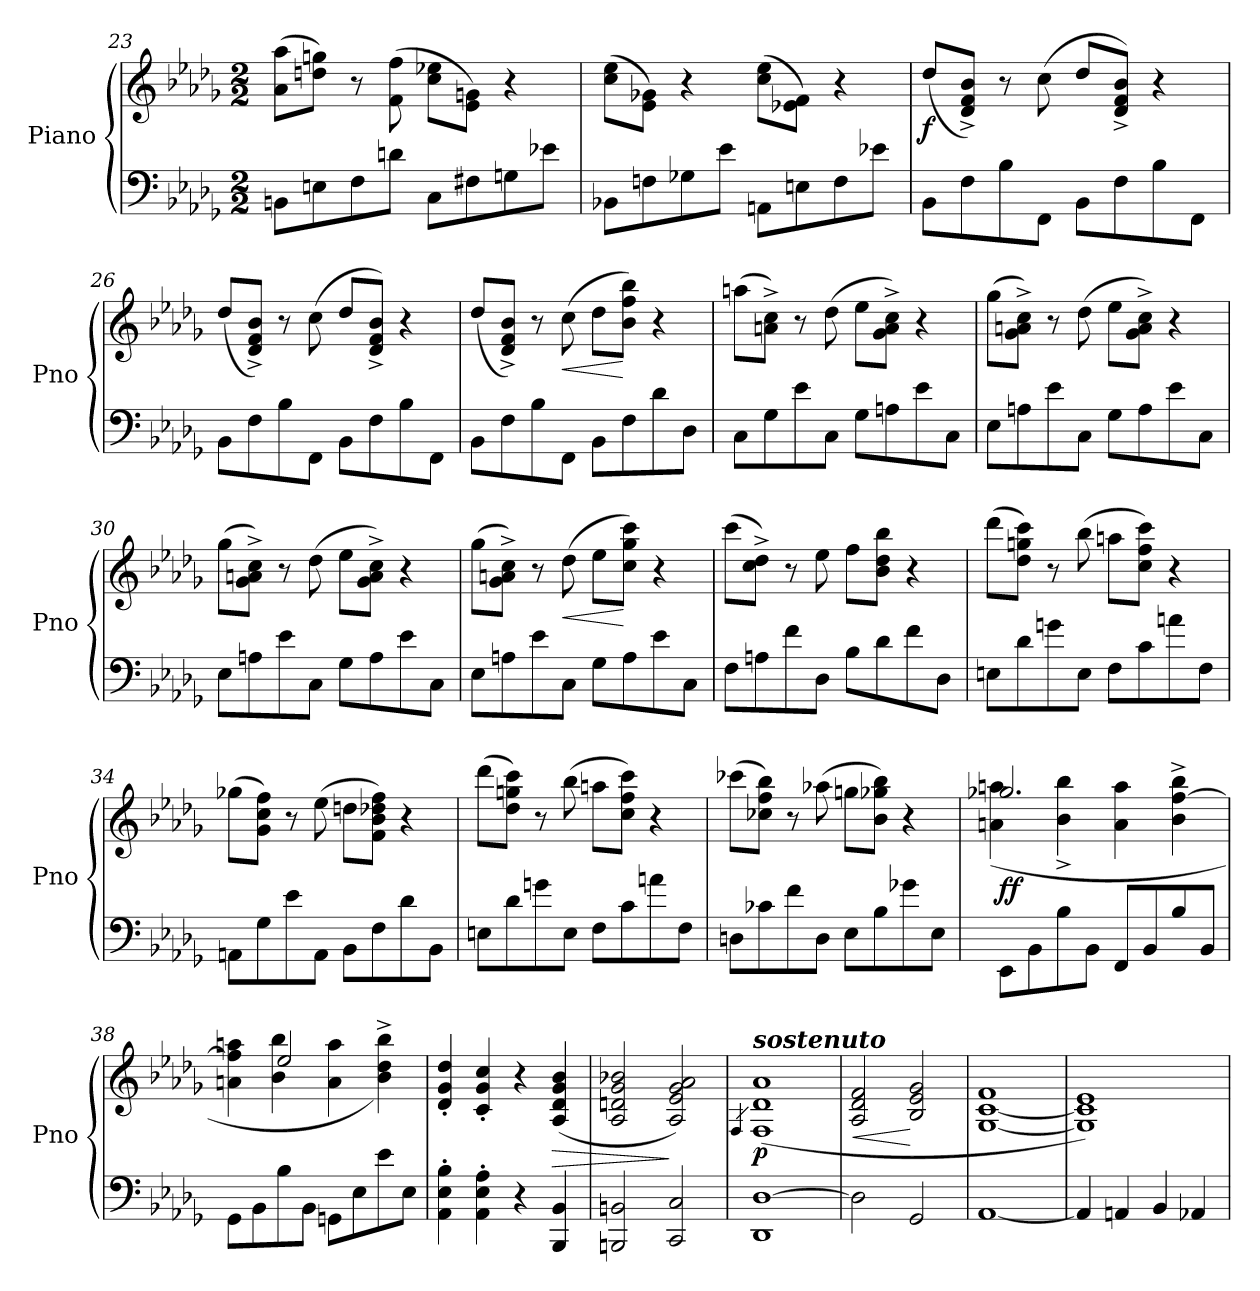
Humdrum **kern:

**kern	**kern	**dynam
*part1	*part1	*part1
*staff2	*staff1	*staff1/2
*I"Piano	*	*
*I'Pno	*	*
!!LO:LB:g=z
*clefF4	*clefG2	*
*k[b-e-a-d-g-]	*k[b-e-a-d-g-]	*
*D-:	*D-:	*
*M2/2	*M2/2	*
=23	=23	=23
8BBn\L	(>8a-\ 8aa-\L	.
8En\	8ddn\ 8ggn\J)	.
8F\	8r	.
8dn\J	(>8f\ 8ff\	.
8C\L	8cc\ 8ee-X\L	.
8F#X\	8e-\ 8gn\J)	.
8Gn\	4r	.
8e-X\J	.	.
=24	=24	=24
8BB-X\L	(<8cc\ 8ee-\L	.
8Fn\	8e-\ 8g-X\J)	.
8G-X\	4r	.
8e-\J	.	.
8AAn\L	(<8cc\ 8ee-\L	.
8En\	8e-X\ 8f\J)	.
8F\	4r	.
8e-X\J	.	.
=25	=25	=25
!	!	!LO:DY:b
8BB-\L	(<8dd-/L	f
8F\	8d-/^< 8f/^< 8b-/^<J)	.
8B-\	8r	.
8FF\J	(>8cc\	.
8BB-\L	8dd-/L	.
8F\	8d-/^< 8f/^< 8b-/^<J)	.
8B-\	4r	.
8FF\J	.	.
!!LO:LB:g=z
=26	=26	=26
8BB-\L	(<8dd-/L	.
8F\	8d-/^< 8f/^< 8b-/^<J)	.
8B-\	8r	.
8FF\J	(>8cc\	.
8BB-\L	8dd-/L	.
8F\	8d-/^< 8f/^< 8b-/^<J)	.
8B-\	4r	.
8FF\J	.	.
!!LO:LB:g=z
=27	=27	=27
8BB-\L	(<8dd-/L	.
8F\	8d-/^< 8f/^< 8b-/^<J)	.
8B-\	8r	.
!	!	!LO:HP:b
8FF\J	(>8cc\	<
8BB-\L	8dd-\L	.
8F\	8b-\ 8ff\ 8bb-\J)	[
8d-\	4r	.
8D-\J	.	.
=28	=28	=28
8C\L	(>8aan\L	.
8G-\	8an\^> 8cc\^>J)	.
8e-\	8r	.
8C\J	(>8dd-\	.
8G-\L	8ee-\L	.
8An\	8g-\^> 8a\^> 8cc\^>J)	.
8e-\	4r	.
8C\J	.	.
=29	=29	=29
8E-\L	(>8gg-\L	.
8An\	8g-\^> 8an\^> 8cc\^>J)	.
8e-\	8r	.
8C\J	(>8dd-\	.
8G-\L	8ee-\L	.
8A\	8g-\^> 8a\^> 8cc\^>J)	.
8e-\	4r	.
8C\J	.	.
=30	=30	=30
8E-\L	(>8gg-\L	.
8An\	8g-\^> 8an\^> 8cc\^>J)	.
8e-\	8r	.
8C\J	(>8dd-\	.
8G-\L	8ee-\L	.
8A\	8g-\^> 8a\^> 8cc\^>J)	.
8e-\	4r	.
8C\J	.	.
!!LO:LB:g=z
=31	=31	=31
8E-\L	(>8gg-\L	.
8An\	8g-\^> 8an\^> 8cc\^>J)	.
8e-\	8r	.
!	!	!LO:HP:b
8C\J	(>8dd-\	<
8G-\L	8ee-\L	.
8A\	8cc\ 8gg-\ 8ccc\J)	[
8e-\	4r	.
8C\J	.	.
!!LO:PB:g=z
=32	=32	=32
8F\L	(>8ccc\L	.
8An\	8cc\^> 8dd-\^>J)	.
8f\	8r	.
8D-\J	8ee-\	.
8B-\L	8ff\L	.
8d-\	8b-\ 8dd-\ 8bb-\J	.
8f\	4r	.
8D-\J	.	.
=33	=33	=33
8En\L	(>8ddd-\L	.
8d-\	8dd-\ 8ggn\ 8ccc\J)	.
8gn\	8r	.
8E\J	(>8bb-\	.
8F\L	8aan\L	.
8c\	8cc\ 8ff\ 8ccc\J)	.
8an\	4r	.
8F\J	.	.
=34	=34	=34
8AAn\L	(>8gg-X\L	.
8G-\	8g-\ 8cc\ 8ff\J)	.
8e-\	8r	.
8AA\J	(>8ee-\	.
8BB-\L	8ddn\L	.
8F\	8f\ 8b-\ 8dd-X\ 8ff\J)	.
8d-\	4r	.
8BB-\J	.	.
=35	=35	=35
8En\L	(>8ddd-\L	.
8d-\	8dd-\ 8ggn\ 8ccc\J)	.
8gn\	8r	.
8E\J	(>8bb-\	.
8F\L	8aan\L	.
8c\	8cc\ 8ff\ 8ccc\J)	.
8an\	4r	.
8F\J	.	.
!!LO:LB:g=z
=36	=36	=36
8Dn\L	(>8ccc-X\L	.
8c-X\	8cc-X\ 8ff\ 8bb-\J)	.
8f\	8r	.
8D\J	(>8aa-X\	.
8E-\L	8ggn\L	.
8B-\	8b-\ 8gg-X\ 8bb-\J)	.
8g-X\	4r	.
8E-\J	.	.
=37	=37	=37
*	*^	*
!	!	!	!LO:DY:b
8EE-\L	2.gg-X/	(>4an\ 4aan\	ff
8BB-\	.	.	.
8B-\	.	4b-\^< 4bb-\^<	.
8BB-\J	.	.	.
8FF/L	.	4a\ 4aa\	.
8BB-/	.	.	.
8B-/	4b-\^< [<4ff\^< 4bb-\^<	4ryy	.
8BB-/J	.	.	.
=38	=38	=38	=38
8GG-\L	4an\ 4ff\] 4aan\	4ryy	.
8BB-\	.	.	.
8B-\	2ee-/	4b-\ 4bb-\	.
8BB-\J	.	.	.
8GGn\L	.	4a\ 4aa\	.
8E-\	.	.	.
8e-\	4b-\^< 4dd-\^< 4bb-\^<)	4ryy	.
8E-\J	.	.	.
*	*v	*v	*
=39	=39	=39
4AA-\'> 4E-\'> 4B-\'>	4d-/'< 4g-/'< 4dd-/'<	.
4AA-\'> 4E-\'> 4A-\'>	4c/'< 4g-/'< 4cc/'<	.
4r	4r	.
!	!	!LO:HP:b
4BBB-/ 4BB-/	(<4A-/ 4d-/ 4g-/ 4b-/	>
=40	=40	=40
2BBBn/ 2BBn/	2A-/ 2dn/ 2g-/ 2b-X/	.
2CC/ 2C/	2A-/ 2e-/ 2g-/ 2a-/)	]
!!LO:LB:g=z
=41	=41	=41
.	4qF/	.
!	!LO:TX:a:Bi:t=sostenuto	!
!	!	!LO:DY:b
1DD- [1D-	(>1F 1d- 1a-	p
=42	=42	=42
!	!	!LO:HP:b
2D-\]	2A-/ 2d-/ 2f/	<
2GG-/	2B-/ 2e-/ 2g-/	[
!!LO:LB:g=z
=43	=43	=43
[1AA-	[1G- [1c 1f	.
=44	=44	=44
4AA-/]	1G-] 1c] 1e-)	.
4AAn/	.	.
4BB-/	.	.
4AA-X/	.	.
=	=	=
*-	*-	*-
